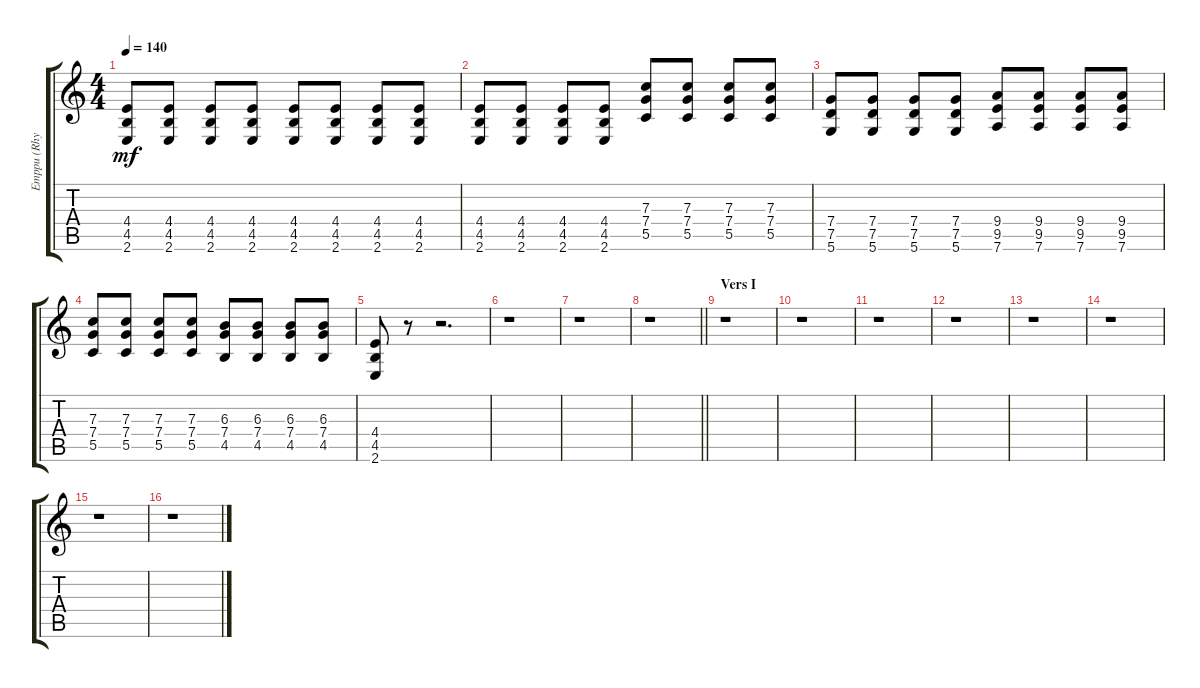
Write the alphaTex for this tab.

\track ("Emppu (Rhytm)" "Emppu (Rhy") {instrument overdrivenguitar}
\staff {score tabs}
\tuning (D4 A3 F3 C3 G2 D2) {hide}
\ts (4 4)
\tempo 140
\clef g2
\ks aminor
(4.4 4.5 2.6).8{dy mf} (4.4 4.5 2.6).8 (4.4 4.5 2.6).8 (4.4 4.5 2.6).8 (4.4 4.5 2.6).8 (4.4 4.5 2.6).8 (4.4 4.5 2.6).8 (4.4 4.5 2.6).8 |
(4.4 4.5 2.6).8 (4.4 4.5 2.6).8 (4.4 4.5 2.6).8 (4.4 4.5 2.6).8 (7.3 7.4 5.5).8 (7.3 7.4 5.5).8 (7.3 7.4 5.5).8 (7.3 7.4 5.5).8 |
(7.4 7.5 5.6).8 (7.4 7.5 5.6).8 (7.4 7.5 5.6).8 (7.4 7.5 5.6).8 (9.4 9.5 7.6).8 (9.4 9.5 7.6).8 (9.4 9.5 7.6).8 (9.4 9.5 7.6).8 |
(7.3 7.4 5.5).8 (7.3 7.4 5.5).8 (7.3 7.4 5.5).8 (7.3 7.4 5.5).8 (6.3 7.4 4.5).8 (6.3 7.4 4.5).8 (6.3 7.4 4.5).8 (6.3 7.4 4.5).8 |
(4.4 4.5 2.6).8 r.8 r.2{d} |
r.1 |
r.1 |
\barLineRight lightlight
r.1 |
\section ("" "Vers I")
r.1 |
r.1 |
r.1 |
r.1 |
r.1 |
r.1 |
r.1 |
r.1
